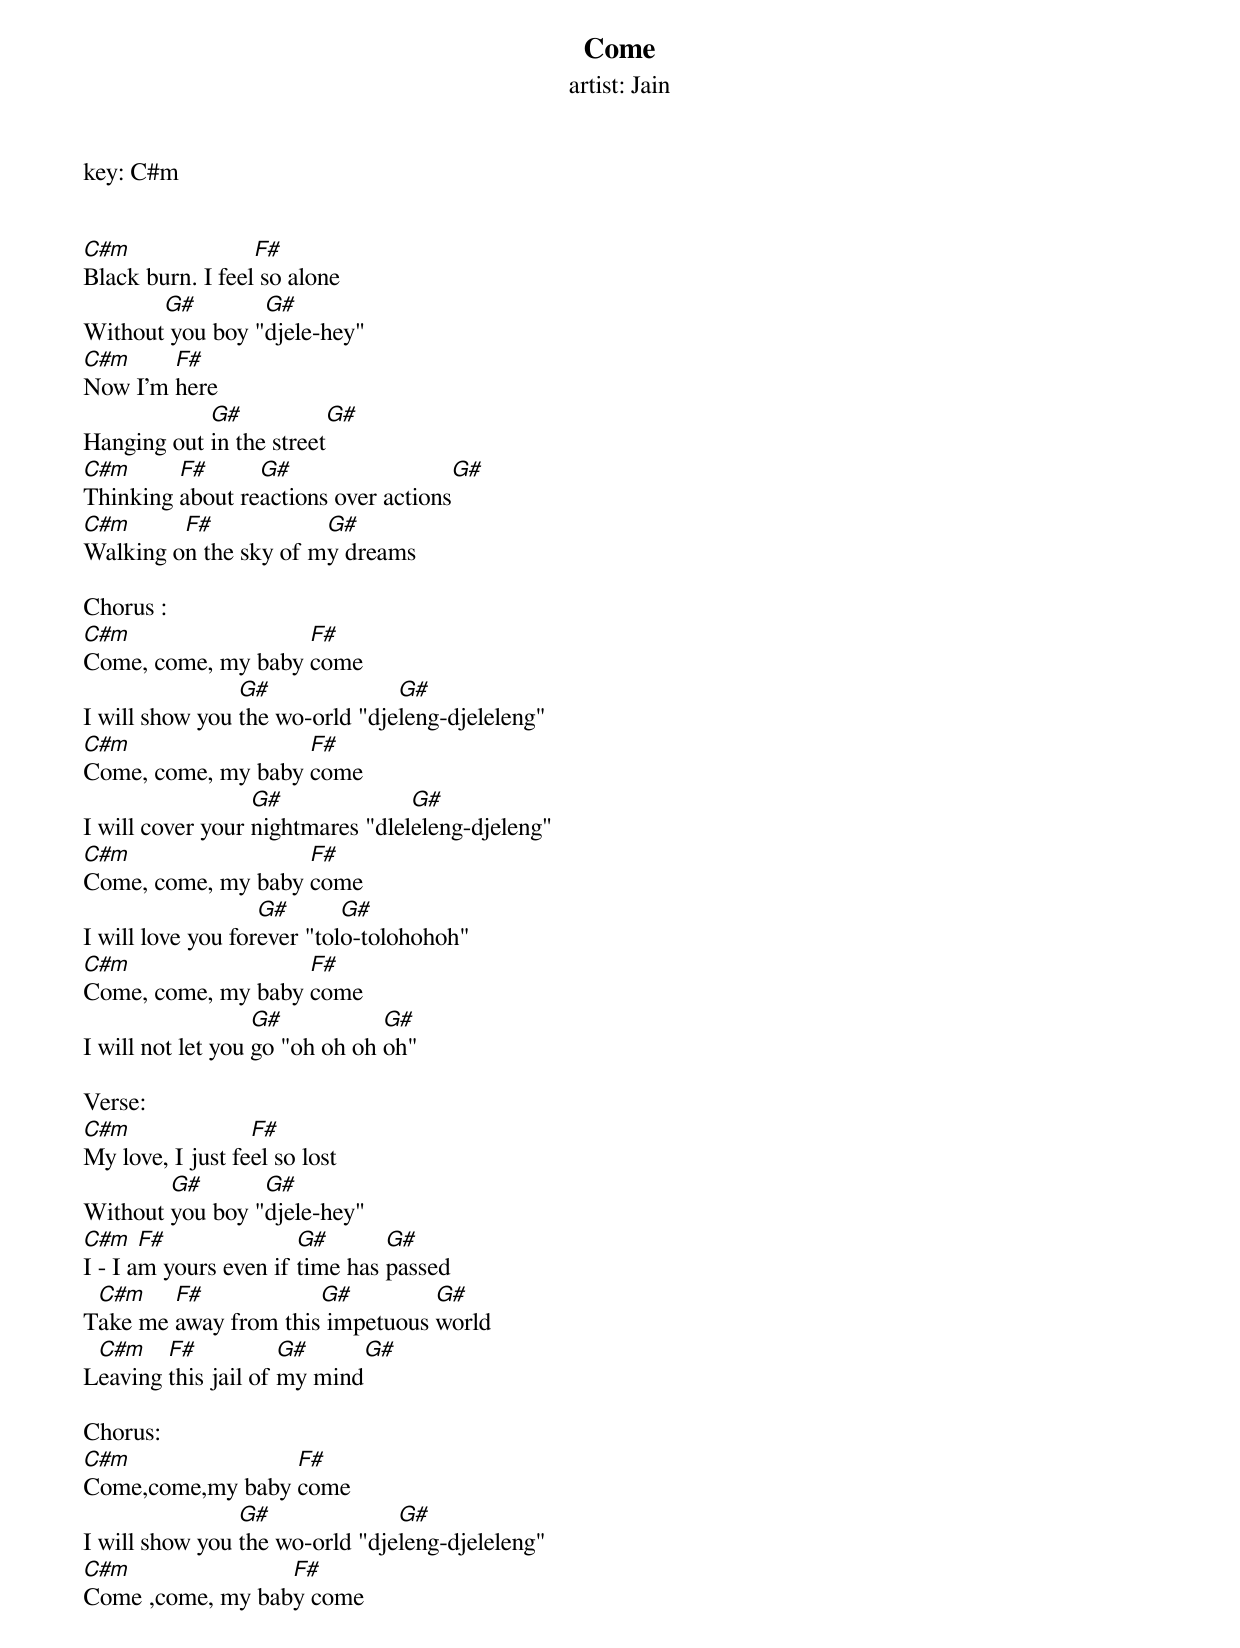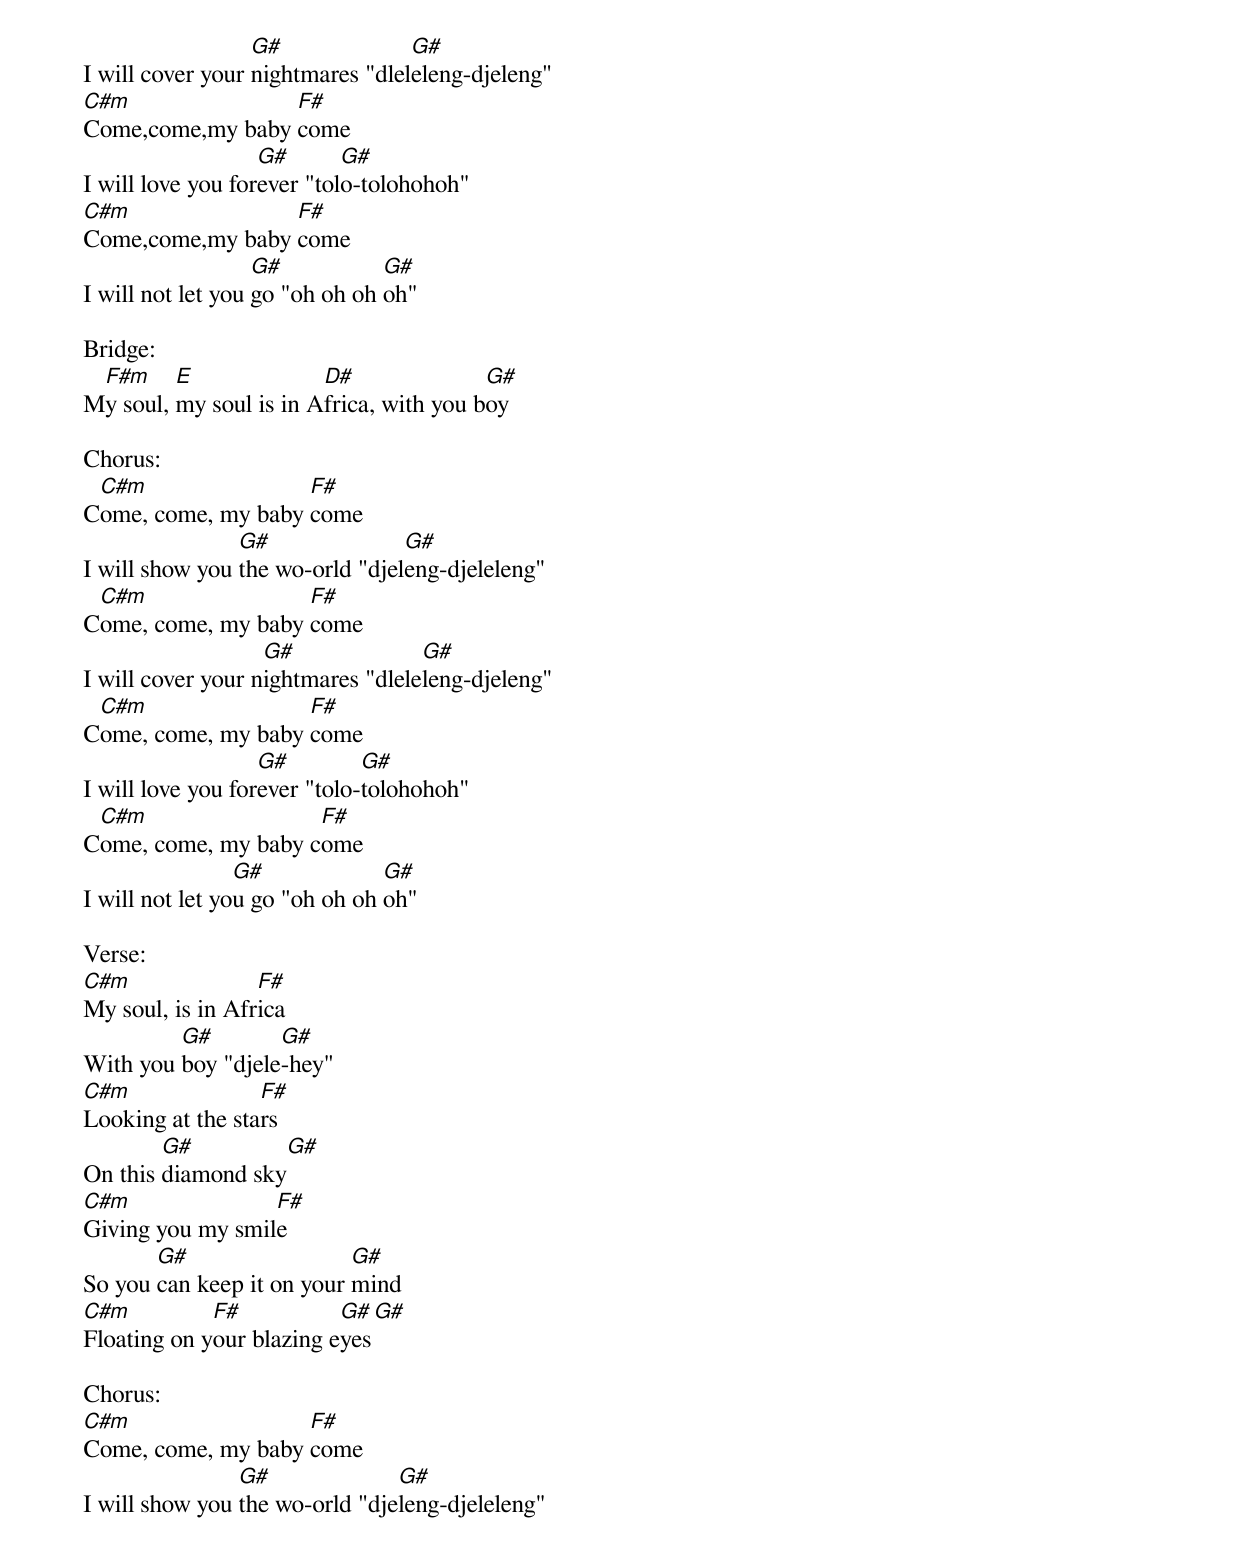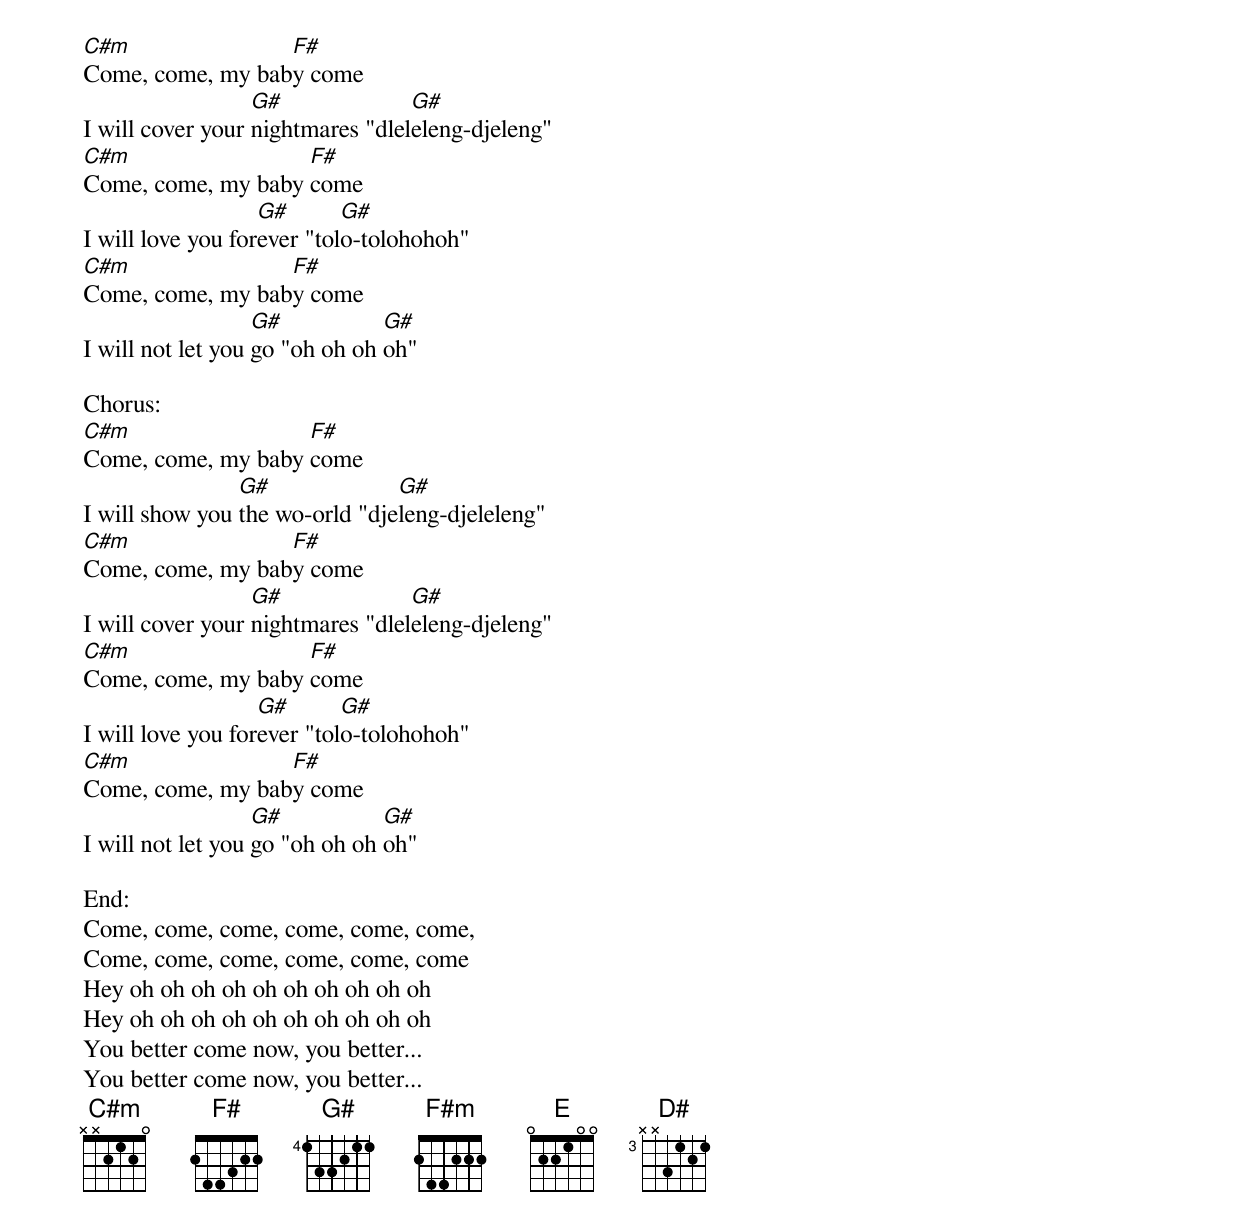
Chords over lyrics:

Come
artist: Jain

key: C#m


C#m               F#
Black burn. I feel so alone
       G#        G#
Without you boy "djele-hey"
C#m     F#
Now I'm here
            G#            G#
Hanging out in the street
C#m      F#      G#                  G#
Thinking about reactions over actions
C#m      F#            G#
Walking on the sky of my dreams

Chorus :
C#m                 F#
Come, come, my baby come
                G#              G#
I will show you the wo-orld "djeleng-djeleleng"
C#m                 F#
Come, come, my baby come
                  G#              G#
I will cover your nightmares "dleleleng-djeleng"
C#m                 F#
Come, come, my baby come
                   G#       G#
I will love you forever "tolo-tolohohoh"
C#m                 F#
Come, come, my baby come
                   G#           G#
I will not let you go "oh oh oh oh"

Verse:
C#m               F#
My love, I just feel so lost
        G#       G#
Without you boy "djele-hey"
C#m    F#              G#       G#
I - I am yours even if time has passed
 C#m    F#            G#         G#
Take me away from this impetuous world
 C#m    F#           G#          G#
Leaving this jail of my mind

Chorus:
C#m               F#
Come,come,my baby come
                G#              G#
I will show you the wo-orld "djeleng-djeleleng"
C#m               F#
Come ,come, my baby come
                  G#              G#
I will cover your nightmares "dleleleng-djeleng"
C#m               F#
Come,come,my baby come
                   G#       G#
I will love you forever "tolo-tolohohoh"
C#m               F#
Come,come,my baby come
                   G#           G#
I will not let you go "oh oh oh oh"

Bridge:
 F#m     E              D#               G#
My soul, my soul is in Africa, with you boy

Chorus:
 C#m                F#
Come, come, my baby come
                G#               G#
I will show you the wo-orld "djeleng-djeleleng"
 C#m                F#
Come, come, my baby come
                   G#              G#
I will cover your nightmares "dleleleng-djeleng"
 C#m                F#
Come, come, my baby come
                   G#         G#
I will love you forever "tolo-tolohohoh"
 C#m                 F#
Come, come, my baby come
                 G#             G#
I will not let you go "oh oh oh oh"

Verse:
C#m               F#
My soul, is in Africa
         G#        G#
With you boy "djele-hey"
C#m               F#
Looking at the stars
        G#           G#
On this diamond sky
C#m               F#
Giving you my smile
       G#                  G#
So you can keep it on your mind
C#m          F#           G#        G#
Floating on your blazing eyes

Chorus:
C#m                 F#
Come, come, my baby come
                G#              G#
I will show you the wo-orld "djeleng-djeleleng"
C#m               F#
Come, come, my baby come
                  G#              G#
I will cover your nightmares "dleleleng-djeleng"
C#m                 F#
Come, come, my baby come
                   G#       G#
I will love you forever "tolo-tolohohoh"
C#m               F#
Come, come, my baby come
                   G#           G#
I will not let you go "oh oh oh oh"

Chorus:
C#m                 F#
Come, come, my baby come
                G#              G#
I will show you the wo-orld "djeleng-djeleleng"
C#m               F#
Come, come, my baby come
                  G#              G#
I will cover your nightmares "dleleleng-djeleng"
C#m                 F#
Come, come, my baby come
                   G#       G#
I will love you forever "tolo-tolohohoh"
C#m               F#
Come, come, my baby come
                   G#           G#
I will not let you go "oh oh oh oh"

End:
Come, come, come, come, come, come,
Come, come, come, come, come, come
Hey oh oh oh oh oh oh oh oh oh oh
Hey oh oh oh oh oh oh oh oh oh oh
You better come now, you better...
You better come now, you better...
